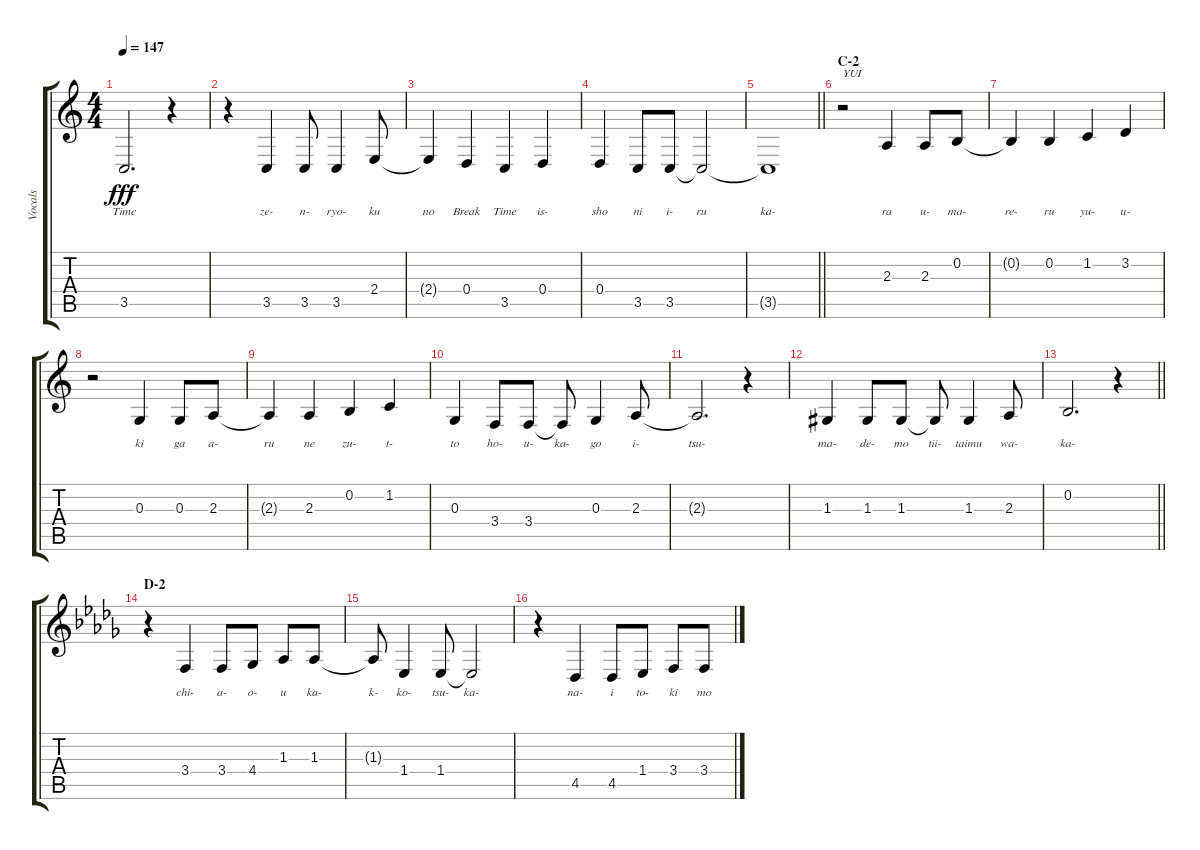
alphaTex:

\track ("Vocals" "Vocals") {instrument altosax}
\staff {score tabs}
\tuning (E4 B3 G3 D3 A2 E2) {hide}
\ts (4 4)
\tempo 147
\clef g2
\ks c
3.5.2{d lyrics (0 "Time") lyrics (1 "") lyrics (2 "") lyrics (3 "") lyrics (4 "") dy fff} r.4 |
r.4 3.5.4{lyrics (0 "ze-") lyrics (1 "") lyrics (2 "") lyrics (3 "") lyrics (4 "")} 3.5.8{lyrics (0 "n-") lyrics (1 "") lyrics (2 "") lyrics (3 "") lyrics (4 "")} 3.5.4{lyrics (0 "ryo-") lyrics (1 "") lyrics (2 "") lyrics (3 "") lyrics (4 "")} 2.4.8{lyrics (0 "ku") lyrics (1 "") lyrics (2 "") lyrics (3 "") lyrics (4 "")} |
2.4{t}.4{lyrics (0 "no") lyrics (1 "") lyrics (2 "") lyrics (3 "") lyrics (4 "")} 0.4.4{lyrics (0 "Break") lyrics (1 "") lyrics (2 "") lyrics (3 "") lyrics (4 "")} 3.5.4{lyrics (0 "Time") lyrics (1 "") lyrics (2 "") lyrics (3 "") lyrics (4 "")} 0.4.4{lyrics (0 "is-") lyrics (1 "") lyrics (2 "") lyrics (3 "") lyrics (4 "")} |
0.4.4{lyrics (0 "sho") lyrics (1 "") lyrics (2 "") lyrics (3 "") lyrics (4 "")} 3.5.8{lyrics (0 "ni") lyrics (1 "") lyrics (2 "") lyrics (3 "") lyrics (4 "")} 3.5.8{lyrics (0 "i-") lyrics (1 "") lyrics (2 "") lyrics (3 "") lyrics (4 "")} 3.5{t}.2{lyrics (0 "ru") lyrics (1 "") lyrics (2 "") lyrics (3 "") lyrics (4 "")} |
\barLineRight lightlight
3.5{t}.1{lyrics (0 "ka-") lyrics (1 "") lyrics (2 "") lyrics (3 "") lyrics (4 "")} |
\section ("" "C-2")
r.2{txt "YUI"} 2.3.4{lyrics (0 "ra") lyrics (1 "") lyrics (2 "") lyrics (3 "") lyrics (4 "")} 2.3.8{lyrics (0 "u-") lyrics (1 "") lyrics (2 "") lyrics (3 "") lyrics (4 "")} 0.2.8{lyrics (0 "ma-") lyrics (1 "") lyrics (2 "") lyrics (3 "") lyrics (4 "")} |
0.2{t}.4{lyrics (0 "re-") lyrics (1 "") lyrics (2 "") lyrics (3 "") lyrics (4 "")} 0.2.4{lyrics (0 "ru") lyrics (1 "") lyrics (2 "") lyrics (3 "") lyrics (4 "")} 1.2.4{lyrics (0 "yu-") lyrics (1 "") lyrics (2 "") lyrics (3 "") lyrics (4 "")} 3.2.4{lyrics (0 "u-") lyrics (1 "") lyrics (2 "") lyrics (3 "") lyrics (4 "")} |
r.2 0.3.4{lyrics (0 "ki") lyrics (1 "") lyrics (2 "") lyrics (3 "") lyrics (4 "")} 0.3.8{lyrics (0 "ga") lyrics (1 "") lyrics (2 "") lyrics (3 "") lyrics (4 "")} 2.3.8{lyrics (0 "a-") lyrics (1 "") lyrics (2 "") lyrics (3 "") lyrics (4 "")} |
2.3{t}.4{lyrics (0 "ru") lyrics (1 "") lyrics (2 "") lyrics (3 "") lyrics (4 "")} 2.3.4{lyrics (0 "ne") lyrics (1 "") lyrics (2 "") lyrics (3 "") lyrics (4 "")} 0.2.4{lyrics (0 "zu-") lyrics (1 "") lyrics (2 "") lyrics (3 "") lyrics (4 "")} 1.2.4{lyrics (0 "t-") lyrics (1 "") lyrics (2 "") lyrics (3 "") lyrics (4 "")} |
0.3.4{lyrics (0 "to") lyrics (1 "") lyrics (2 "") lyrics (3 "") lyrics (4 "")} 3.4.8{lyrics (0 "ho-") lyrics (1 "") lyrics (2 "") lyrics (3 "") lyrics (4 "")} 3.4.8{lyrics (0 "u-") lyrics (1 "") lyrics (2 "") lyrics (3 "") lyrics (4 "")} 3.4{t}.8{lyrics (0 "ka-") lyrics (1 "") lyrics (2 "") lyrics (3 "") lyrics (4 "")} 0.3.4{lyrics (0 "go") lyrics (1 "") lyrics (2 "") lyrics (3 "") lyrics (4 "")} 2.3.8{lyrics (0 "i-") lyrics (1 "") lyrics (2 "") lyrics (3 "") lyrics (4 "")} |
2.3{t}.2{d lyrics (0 "tsu-") lyrics (1 "") lyrics (2 "") lyrics (3 "") lyrics (4 "")} r.4 |
1.3.4{lyrics (0 "ma-") lyrics (1 "") lyrics (2 "") lyrics (3 "") lyrics (4 "")} 1.3.8{lyrics (0 "de-") lyrics (1 "") lyrics (2 "") lyrics (3 "") lyrics (4 "")} 1.3.8{lyrics (0 "mo") lyrics (1 "") lyrics (2 "") lyrics (3 "") lyrics (4 "")} 1.3{t}.8{lyrics (0 "tii-") lyrics (1 "") lyrics (2 "") lyrics (3 "") lyrics (4 "")} 1.3.4{lyrics (0 "taimu") lyrics (1 "") lyrics (2 "") lyrics (3 "") lyrics (4 "")} 2.3.8{lyrics (0 "wa-") lyrics (1 "") lyrics (2 "") lyrics (3 "") lyrics (4 "")} |
\barLineRight lightlight
0.2.2{d lyrics (0 "ka-") lyrics (1 "") lyrics (2 "") lyrics (3 "") lyrics (4 "")} r.4 |
\section ("" "D-2")
\ks db
r.4 3.4.4{lyrics (0 "chi-") lyrics (1 "") lyrics (2 "") lyrics (3 "") lyrics (4 "")} 3.4.8{lyrics (0 "a-") lyrics (1 "") lyrics (2 "") lyrics (3 "") lyrics (4 "")} 4.4.8{lyrics (0 "o-") lyrics (1 "") lyrics (2 "") lyrics (3 "") lyrics (4 "")} 1.3.8{lyrics (0 "u") lyrics (1 "") lyrics (2 "") lyrics (3 "") lyrics (4 "")} 1.3.8{lyrics (0 "ka-") lyrics (1 "") lyrics (2 "") lyrics (3 "") lyrics (4 "")} |
1.3{t}.8{lyrics (0 "k-") lyrics (1 "") lyrics (2 "") lyrics (3 "") lyrics (4 "")} 1.4.4{lyrics (0 "ko-") lyrics (1 "") lyrics (2 "") lyrics (3 "") lyrics (4 "")} 1.4.8{lyrics (0 "tsu-") lyrics (1 "") lyrics (2 "") lyrics (3 "") lyrics (4 "")} 1.4{t}.2{lyrics (0 "ka-") lyrics (1 "") lyrics (2 "") lyrics (3 "") lyrics (4 "")} |
r.4 4.5.4{lyrics (0 "na-") lyrics (1 "") lyrics (2 "") lyrics (3 "") lyrics (4 "")} 4.5.8{lyrics (0 "i") lyrics (1 "") lyrics (2 "") lyrics (3 "") lyrics (4 "")} 1.4.8{lyrics (0 "to-") lyrics (1 "") lyrics (2 "") lyrics (3 "") lyrics (4 "")} 3.4.8{lyrics (0 "ki") lyrics (1 "") lyrics (2 "") lyrics (3 "") lyrics (4 "")} 3.4.8{lyrics (0 "mo") lyrics (1 "") lyrics (2 "") lyrics (3 "") lyrics (4 "")}
